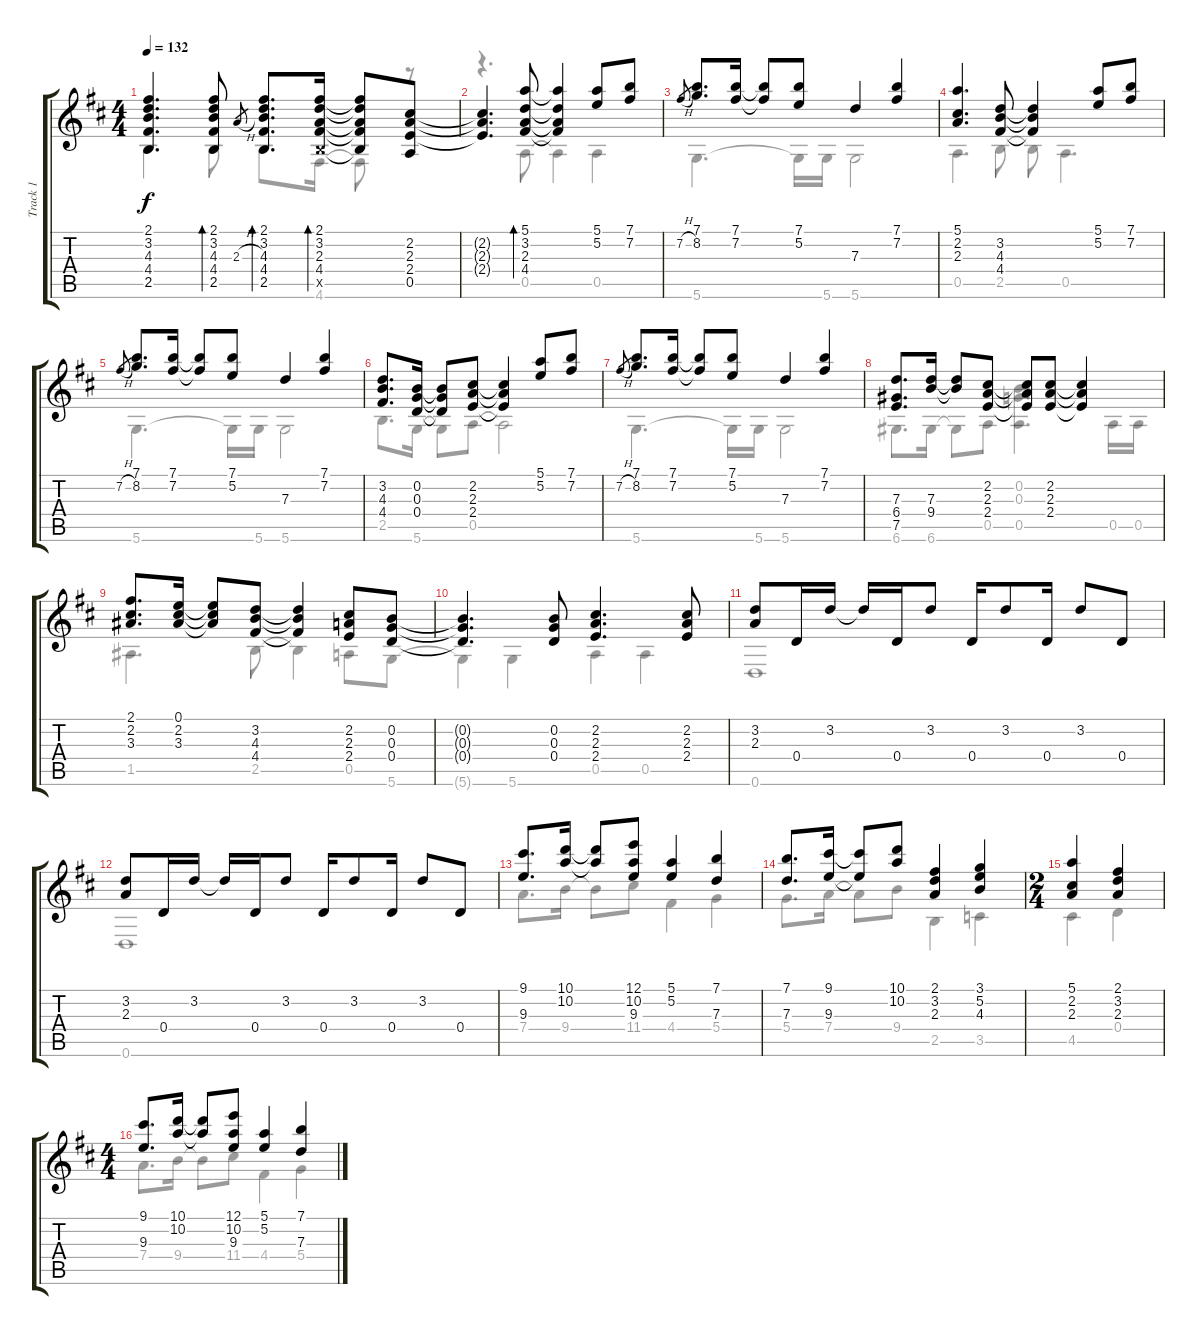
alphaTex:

\track ("Track 1" "Track 1") {instrument acousticguitarnylon}
\staff {score tabs}
\tuning (E4 B3 G3 D3 A2 D2) {hide}
\voice
\ts (4 4)
\tempo 132
\clef g2
\ks d
(2.1{t} 3.2{t} 4.3{t} 4.4{t} 2.5{t}).4{d dy f} (2.1 3.2 4.3 4.4 2.5).8{bd 30} 2.3{h}.8{gr} (2.1 3.2 4.3 4.4 2.5).8{d bd 30} (2.1 3.2 2.3 4.4 2.5{x}).16{bd 30} (2.1{t} 3.2{t} 2.3{t} 4.4{t} 2.5{t}).8 (2.2 2.3 2.4 0.5).8 |
(2.2{t} 2.3{t} 2.4{t}).4{d} (5.1 3.2 2.3 4.4).8{bd 30} (5.1{t} 3.2{t} 2.3{t} 4.4{t}).4 (5.1 5.2).8 (7.1 7.2).8 |
7.2{h}.8{gr} (7.1 8.2).8{d} (7.1 7.2).16 (7.1{t} 7.2{t}).8 (7.1 5.2).8 7.3.4 (7.1 7.2).4 |
(5.1 2.2 2.3).4{d} (3.2 4.3 4.4).8 (3.2{t} 4.3{t} 4.4{t}).4 (5.1 5.2).8 (7.1 7.2).8 |
7.2{h}.8{gr} (7.1 8.2).8{d} (7.1 7.2).16 (7.1{t} 7.2{t}).8 (7.1 5.2).8 7.3.4 (7.1 7.2).4 |
(3.2 4.3 4.4).8{d} (0.2 0.3 0.4).16 (0.2{t} 0.3{t} 0.4{t}).8 (2.2 2.3 2.4).8 (2.2{t} 2.3{t} 2.4{t}).4 (5.1 5.2).8 (7.1 7.2).8 |
7.2{h}.8{gr} (7.1 8.2).8{d} (7.1 7.2).16 (7.1{t} 7.2{t}).8 (7.1 5.2).8 7.3.4 (7.1 7.2).4 |
(7.3 6.4 7.5).8{d} (7.3 9.4).16 (7.3{t} 9.4{t}).8 (2.2 2.3 2.4).8 (2.2{t} 2.3{t} 2.4{t}).8 (2.2 2.3 2.4).8 (2.2{t} 2.3{t} 2.4{t}).4 |
(2.1 2.2 3.3).8{d} (0.1 2.2 3.3).16 (0.1{t} 2.2{t} 3.3{t}).8 (3.2 4.3 4.4).8 (3.2{t} 4.3{t} 4.4{t}).4 (2.2 2.3 2.4).8 (0.2 0.3 0.4).8 |
(0.2{t} 0.3{t} 0.4{t}).4{d} (0.2 0.3 0.4).8 (2.2 2.3 2.4).4{d} (2.2 2.3 2.4).8 |
(3.2 2.3).8 0.4.16 3.2.16 3.2{t}.16 0.4.16 3.2.8 0.4.16 3.2.8 0.4.16 3.2.8 0.4.8 |
(3.2 2.3).8 0.4.16 3.2.16 3.2{t}.16 0.4.16 3.2.8 0.4.16 3.2.8 0.4.16 3.2.8 0.4.8 |
(9.1 9.3).8{d} (10.1 10.2).16 (10.1{t} 10.2{t}).8 (12.1 10.2 9.3).8 (5.1 5.2).4 (7.1 7.3).4 |
(7.1 7.3).8{d} (9.1 9.3).16 (9.1{t} 9.3{t}).8 (10.1 10.2).8 (2.1 3.2 2.3).4 (3.1 5.2 4.3).4 |
\ts (2 4)
(5.1 2.2 2.3).4 (2.1 3.2 2.3).4 |
\ts (4 4)
(9.1 9.3).8{d} (10.1 10.2).16 (10.1{t} 10.2{t}).8 (12.1 10.2 9.3).8 (5.1 5.2).4 (7.1 7.3).4
\voice
\clef g2
\ottava regular
\simile none
\ks d
2.5{t}.4{d dy f} 2.5.8 2.5.8{d} 4.6.16 4.6{t}.8 r.8 |
r.4{d} 0.5.8 0.5{t}.4 0.5.4 |
5.6.4{d} 5.6{t}.16 5.6.16 5.6.2 |
0.5.4{d} 2.5.8 2.5{t}.8 0.5.4{d} |
5.6.4{d} 5.6{t}.16 5.6.16 5.6.2 |
2.5.8{d} 5.6.16 5.6{t}.8 0.5.8 0.5{t}.2 |
5.6.4{d} 5.6{t}.16 5.6.16 5.6.2 |
6.6.8{d} 6.6.16 6.6{t}.8 0.5.8 (0.2 0.3 0.5).4{d} 0.5.16 0.5.16 |
1.5.4{d} 2.5.8 2.5{t}.4 0.5.8 5.6.8 |
5.6{t}.4 5.6.4 0.5.4 0.5.4 |
0.6.1 |
0.6.1 |
7.4.8{d} 9.4.16 9.4{t}.8 11.4.8 4.4.4 5.4.4 |
5.4.8{d} 7.4.16 7.4{t}.8 9.4.8 2.5.4 3.5.4 |
4.5.4 0.4.4 |
7.4.8{d} 9.4.16 9.4{t}.8 11.4.8 4.4.4 5.4.4
